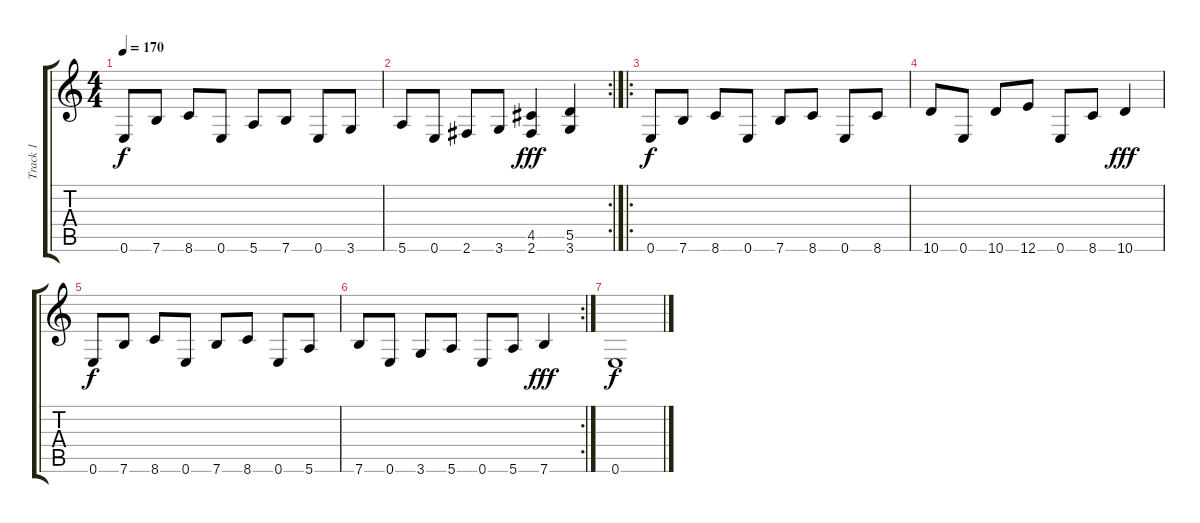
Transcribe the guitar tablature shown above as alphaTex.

\track ("Track 1" "Track 1") {instrument distortionguitar}
\staff {score tabs}
\tuning (E4 B3 G3 D3 A2 E2) {hide}
\ts (4 4)
\tempo 170
\clef g2
\ks c
0.6.8{dy f} 7.6.8 8.6.8 0.6.8 5.6.8 7.6.8 0.6.8 3.6.8 |
\rc 2
5.6.8 0.6.8 2.6.8 3.6.8 (4.5 2.6).4{dy fff} (5.5 3.6).4 |
\ro
0.6.8{dy f} 7.6.8 8.6.8 0.6.8 7.6.8 8.6.8 0.6.8 8.6.8 |
10.6.8 0.6.8 10.6.8 12.6.8 0.6.8 8.6.8 10.6.4{dy fff} |
0.6.8{dy f} 7.6.8 8.6.8 0.6.8 7.6.8 8.6.8 0.6.8 5.6.8 |
\rc 2
7.6.8 0.6.8 3.6.8 5.6.8 0.6.8 5.6.8 7.6.4{dy fff} |
0.6.1{dy f}
